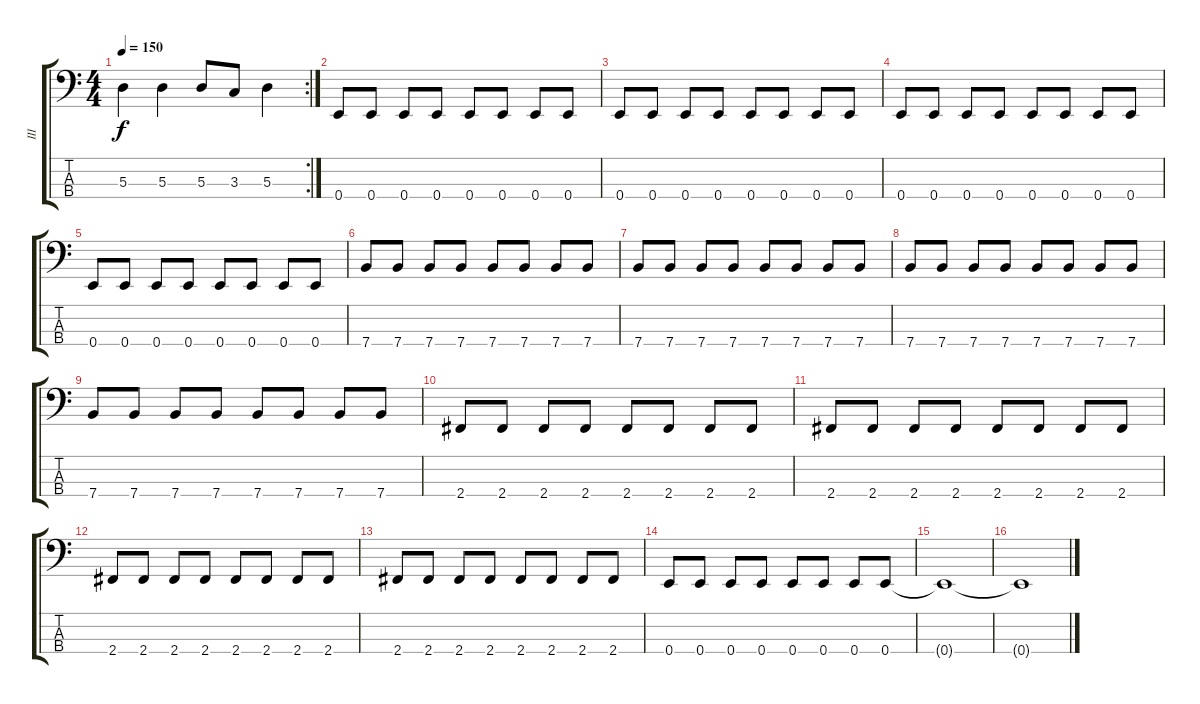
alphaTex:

\track ("III" "III") {instrument electricbassfinger}
\staff {score tabs}
\tuning (G2 D2 A1 E1) {hide}
\rc 2
\ts (4 4)
\tempo 150
\clef f4
\ks c
5.3.4{dy f} 5.3.4 5.3.8 3.3.8 5.3.4 |
0.4.8 0.4.8 0.4.8 0.4.8 0.4.8 0.4.8 0.4.8 0.4.8 |
0.4.8 0.4.8 0.4.8 0.4.8 0.4.8 0.4.8 0.4.8 0.4.8 |
0.4.8 0.4.8 0.4.8 0.4.8 0.4.8 0.4.8 0.4.8 0.4.8 |
0.4.8 0.4.8 0.4.8 0.4.8 0.4.8 0.4.8 0.4.8 0.4.8 |
7.4.8 7.4.8 7.4.8 7.4.8 7.4.8 7.4.8 7.4.8 7.4.8 |
7.4.8 7.4.8 7.4.8 7.4.8 7.4.8 7.4.8 7.4.8 7.4.8 |
7.4.8 7.4.8 7.4.8 7.4.8 7.4.8 7.4.8 7.4.8 7.4.8 |
7.4.8 7.4.8 7.4.8 7.4.8 7.4.8 7.4.8 7.4.8 7.4.8 |
2.4.8 2.4.8 2.4.8 2.4.8 2.4.8 2.4.8 2.4.8 2.4.8 |
2.4.8 2.4.8 2.4.8 2.4.8 2.4.8 2.4.8 2.4.8 2.4.8 |
2.4.8 2.4.8 2.4.8 2.4.8 2.4.8 2.4.8 2.4.8 2.4.8 |
2.4.8 2.4.8 2.4.8 2.4.8 2.4.8 2.4.8 2.4.8 2.4.8 |
0.4.8 0.4.8 0.4.8 0.4.8 0.4.8 0.4.8 0.4.8 0.4.8 |
0.4{t}.1 |
0.4{t}.1
